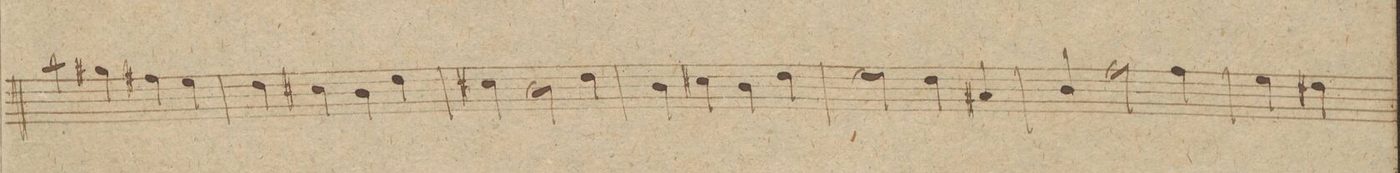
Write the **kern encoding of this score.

**kern	**dynam
*I"Alto Viola.	*
*clefC3	*
*k[f#c#g#]	*
*met(c|)	*
*M2/2	*
4b\	.
4a#X\	.
4g#X\	.
4f#\	.
=240	=240
4e\	.
4d#X\	.
4c#\	.
4e\	.
=241	=241
4d#X\	.
2c#\	.
4e\	.
=242	=242
4c#\	.
4d#X\	.
4c#\	.
4e\	.
=243	=243
2f#\	.
4e\	.
4B#X/	.
=244	=244
4c#/	.
2g#\	.
4g#\	.
=245	=245
4f#\	.
4e#X\	.
*-	*-
